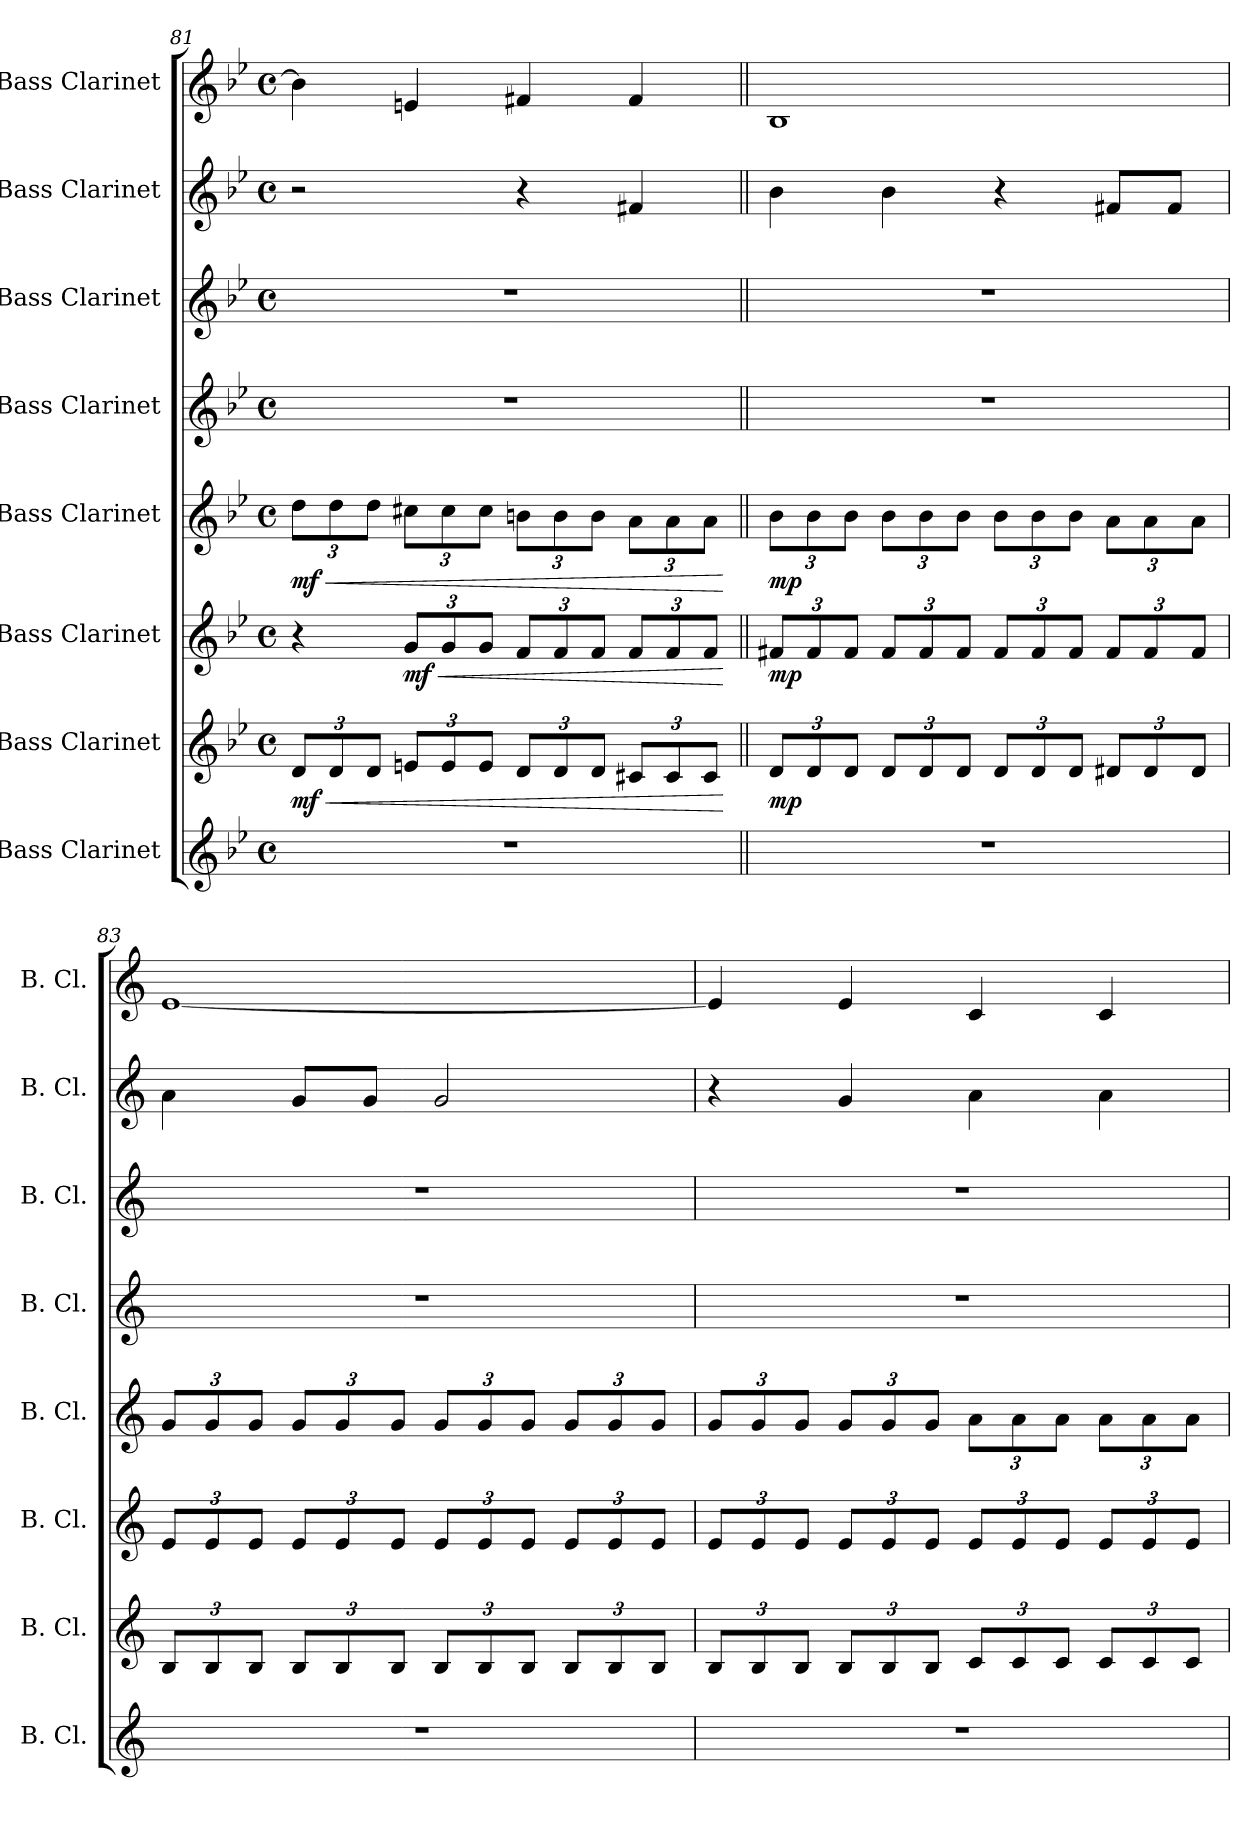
**kern	**kern	**dynam	**kern	**dynam	**kern	**dynam	**kern	**kern	**kern	**kern
*part8	*part7	*part7	*part6	*part6	*part5	*part5	*part4	*part3	*part2	*part1
*staff8	*staff7	*staff7	*staff6	*staff6	*staff5	*staff5	*staff4	*staff3	*staff2	*staff1
*I"Bass Clarinet	*I"Bass Clarinet	*	*I"Bass Clarinet	*	*I"Bass Clarinet	*	*I"Bass Clarinet	*I"Bass Clarinet	*I"Bass Clarinet	*I"Bass Clarinet
*I'B. Cl.	*I'B. Cl.	*	*I'B. Cl.	*	*I'B. Cl.	*	*I'B. Cl.	*I'B. Cl.	*I'B. Cl.	*I'B. Cl.
*clefG2	*clefG2	*	*clefG2	*	*clefG2	*	*clefG2	*clefG2	*clefG2	*clefG2
*ITrd8c14	*ITrd8c14	*	*ITrd8c14	*	*ITrd8c14	*	*ITrd8c14	*ITrd8c14	*ITrd8c14	*ITrd8c14
*k[b-e-]	*k[b-e-]	*	*k[b-e-]	*	*k[b-e-]	*	*k[b-e-]	*k[b-e-]	*k[b-e-]	*k[b-e-]
*M4/4	*M4/4	*	*M4/4	*	*M4/4	*	*M4/4	*M4/4	*M4/4	*M4/4
*met(c)	*met(c)	*	*met(c)	*	*met(c)	*	*met(c)	*met(c)	*met(c)	*met(c)
*	*Xbrackettup	*	*	*	*	*	*	*	*	*
=81	=81	=81	=81	=81	=81	=81	=81	=81	=81	=81
!	!	!LO:HP:b	!	!	!	!	!	!	!	!
*	*	*	*	*	*Xbrackettup	*	*	*	*	*
!	!	!LO:DY:n=1:b	!	!	!	!LO:HP:b	!	!	!	!
!	!	!	!	!	!	!LO:DY:n=1:b	!	!	!	!
1r	12D/L	< mf	4r	.	12d\L	< mf	1r	1r	2r	4B\]
.	12D/	.	.	.	12d\	.	.	.	.	.
.	12D/J	.	.	.	12d\J	.	.	.	.	.
*	*	*	*Xbrackettup	*	*	*	*	*	*	*
!	!	!	!	!LO:HP:b	!	!	!	!	!	!
!	!	!	!	!LO:DY:n=1:b	!	!	!	!	!	!
.	12En/L	.	12G/L	< mf	12c#X\L	.	.	.	.	4En/
.	12E/	.	12G/	.	12c#\	.	.	.	.	.
.	12E/J	.	12G/J	.	12c#\J	.	.	.	.	.
.	12D/L	.	12F/L	.	12Bn\L	.	.	.	4r	4F#X/
.	12D/	.	12F/	.	12B\	.	.	.	.	.
.	12D/J	.	12F/J	.	12B\J	.	.	.	.	.
.	12C#X/L	.	12F/L	.	12A\L	.	.	.	4F#X/	4F#/
.	12C#/	.	12F/	.	12A\	.	.	.	.	.
.	12C#/J	.	12F/J	.	12A\J	.	.	.	.	.
.	.	[	.	[	.	[	.	.	.	.
=82||	=82||	=82||	=82||	=82||	=82||	=82||	=82||	=82||	=82||	=82||
*k[]	*k[]	*	*k[]	*	*k[]	*	*k[]	*k[]	*k[]	*k[]
!	!	!LO:DY:b	!	!LO:DY:b	!	!LO:DY:b	!	!	!	!
1r	12D/L	mp	12F#X/L	mp	12B\L	mp	1r	1r	4B\	1BB
.	12D/	.	12F#/	.	12B\	.	.	.	.	.
.	12D/J	.	12F#/J	.	12B\J	.	.	.	.	.
.	12D/L	.	12F#/L	.	12B\L	.	.	.	4B\	.
.	12D/	.	12F#/	.	12B\	.	.	.	.	.
.	12D/J	.	12F#/J	.	12B\J	.	.	.	.	.
.	12D/L	.	12F#/L	.	12B\L	.	.	.	4r	.
.	12D/	.	12F#/	.	12B\	.	.	.	.	.
.	12D/J	.	12F#/J	.	12B\J	.	.	.	.	.
.	12D#X/L	.	12F#/L	.	12A\L	.	.	.	8F#X/L	.
.	12D#/	.	12F#/	.	12A\	.	.	.	.	.
.	.	.	.	.	.	.	.	.	8F#/J	.
.	12D#/J	.	12F#/J	.	12A\J	.	.	.	.	.
!!LO:PB:g=z
=83	=83	=83	=83	=83	=83	=83	=83	=83	=83	=83
1r	12BB/L	.	12E/L	.	12G/L	.	1r	1r	4A\	[1E
.	12BB/	.	12E/	.	12G/	.	.	.	.	.
.	12BB/J	.	12E/J	.	12G/J	.	.	.	.	.
.	12BB/L	.	12E/L	.	12G/L	.	.	.	8G/L	.
.	12BB/	.	12E/	.	12G/	.	.	.	.	.
.	.	.	.	.	.	.	.	.	8G/J	.
.	12BB/J	.	12E/J	.	12G/J	.	.	.	.	.
.	12BB/L	.	12E/L	.	12G/L	.	.	.	2G/	.
.	12BB/	.	12E/	.	12G/	.	.	.	.	.
.	12BB/J	.	12E/J	.	12G/J	.	.	.	.	.
.	12BB/L	.	12E/L	.	12G/L	.	.	.	.	.
.	12BB/	.	12E/	.	12G/	.	.	.	.	.
.	12BB/J	.	12E/J	.	12G/J	.	.	.	.	.
=84	=84	=84	=84	=84	=84	=84	=84	=84	=84	=84
1r	12BB/L	.	12E/L	.	12G/L	.	1r	1r	4r	4E/]
.	12BB/	.	12E/	.	12G/	.	.	.	.	.
.	12BB/J	.	12E/J	.	12G/J	.	.	.	.	.
.	12BB/L	.	12E/L	.	12G/L	.	.	.	4G/	4E/
.	12BB/	.	12E/	.	12G/	.	.	.	.	.
.	12BB/J	.	12E/J	.	12G/J	.	.	.	.	.
.	12C/L	.	12E/L	.	12A\L	.	.	.	4A\	4C/
.	12C/	.	12E/	.	12A\	.	.	.	.	.
.	12C/J	.	12E/J	.	12A\J	.	.	.	.	.
.	12C/L	.	12E/L	.	12A\L	.	.	.	4A\	4C/
.	12C/	.	12E/	.	12A\	.	.	.	.	.
.	12C/J	.	12E/J	.	12A\J	.	.	.	.	.
=	=	=	=	=	=	=	=	=	=	=
*-	*-	*-	*-	*-	*-	*-	*-	*-	*-	*-
